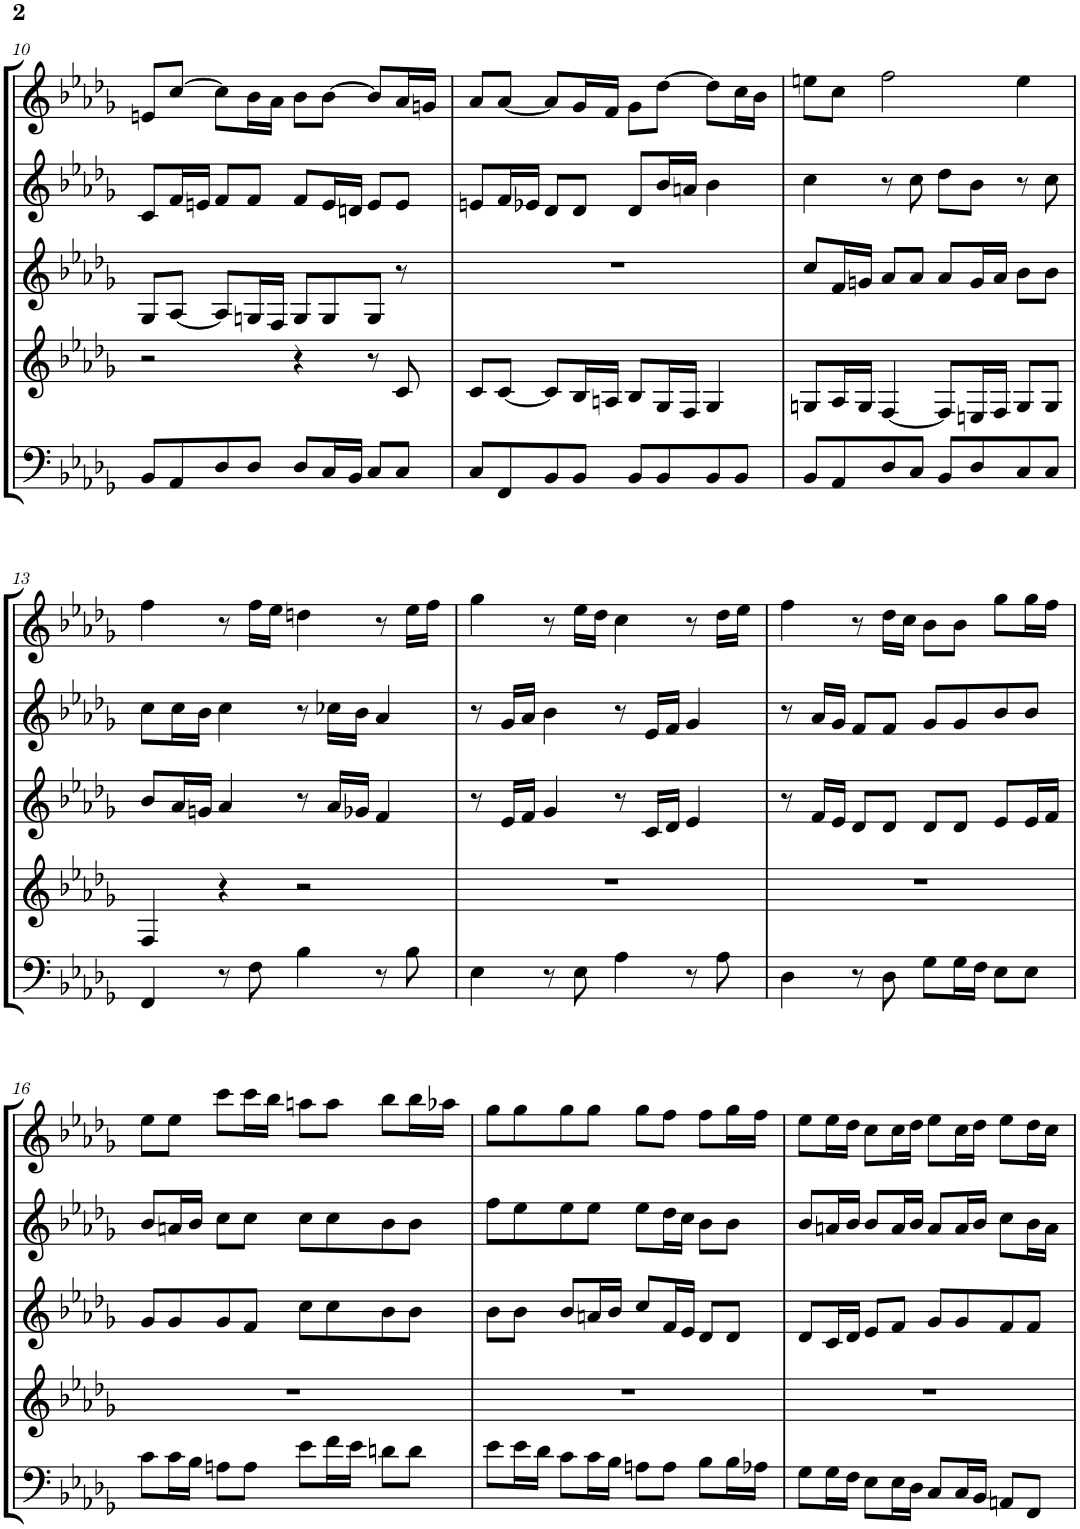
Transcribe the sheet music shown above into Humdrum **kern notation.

**kern	**kern	**kern	**kern	**kern
*part5	*part4	*part3	*part2	*part1
*staff5	*staff4	*staff3	*staff2	*staff1
*I"Bassoon	*I"Horn in F	*I"Bb Clarinet	*I"Oboe	*I"Flute
*I'Bsn	*I'Hn	*I'Cl	*I'Ob	*I'Fl
!!LO:PB:g=z
*clefF4	*clefG2	*clefG2	*clefG2	*clefG2
*	*ITrd4c7	*ITrd1c2	*	*
*k[b-e-a-d-g-]	*k[b-e-a-d-g-]	*k[b-e-a-d-g-]	*k[b-e-a-d-g-]	*k[b-e-a-d-g-]
*M4/4	*M4/4	*M4/4	*M4/4	*M4/4
=10	=10	=10	=10	=10
8BB-/L	2r	8G-/L	8c/L	8en/L
8AA-/	.	[8A-/J	16f/L	[8cc/J
.	.	.	16en/JJ	.
8D-/	.	8A-/L]	8f/L	8cc\L]
8D-/J	.	16Gn/L	8f/J	16b-\L
.	.	16F/JJ	.	16a-\JJ
8D-/L	4r	8G/L	8f/L	8b-\L
16C/L	.	8G/	16e/L	[8b-\J
16BB-/JJ	.	.	16dn/JJ	.
8C/L	8r	8G/J	8e/L	8b-/L]
8C/J	8c/	8r	8e/J	16a-/L
.	.	.	.	16gn/JJ
=11	=11	=11	=11	=11
8C/L	8c/L	1r	8en/L	8a-/L
8FF/	[8c/J	.	16f/L	[8a-/J
.	.	.	16e-X/JJ	.
8BB-/	8c/L]	.	8d-/L	8a-/L]
8BB-/J	16B-/L	.	8d-/J	16g-/L
.	16An/JJ	.	.	16f/JJ
8BB-/L	8B-/L	.	8d-/L	8g-\L
8BB-/	16G-/L	.	16b-/L	[8dd-\J
.	16F/JJ	.	16an/JJ	.
8BB-/	4G-/	.	4b-\	8dd-\L]
8BB-/J	.	.	.	16cc\L
.	.	.	.	16b-\JJ
=12	=12	=12	=12	=12
8BB-/L	8Gn/L	8cc/L	4cc\	8een\L
8AA-/	16A-/L	16f/L	.	8cc\J
.	16G/JJ	16gn/JJ	.	.
8D-/	[4F/	8a-/L	8r	2ff\
8C/J	.	8a-/J	8cc\	.
8BB-/L	8F/L]	8a-/L	8dd-\L	.
8D-/	16En/L	16g/L	8b-\J	.
.	16F/JJ	16a-/JJ	.	.
8C/	8G/L	8b-\L	8r	4ee\
8C/J	8G/J	8b-\J	8cc\	.
!!LO:LB:g=z
=13	=13	=13	=13	=13
4FF/	4F/	8b-/L	8cc\L	4ff\
.	.	16a-/L	16cc\L	.
.	.	16gn/JJ	16b-\JJ	.
8r	4r	4a-/	4cc\	8r
8F\	.	.	.	16ff\LL
.	.	.	.	16ee-\JJ
4B-\	2r	8r	8r	4ddn\
.	.	16a-/LL	16cc-X\LL	.
.	.	16g-X/JJ	16b-\JJ	.
8r	.	4f/	4a-/	8r
8B-\	.	.	.	16ee-\LL
.	.	.	.	16ff\JJ
=14	=14	=14	=14	=14
4E-\	1r	8r	8r	4gg-\
.	.	16e-/LL	16g-/LL	.
.	.	16f/JJ	16a-/JJ	.
8r	.	4g-/	4b-\	8r
8E-\	.	.	.	16ee-\LL
.	.	.	.	16dd-\JJ
4A-\	.	8r	8r	4cc\
.	.	16c/LL	16e-/LL	.
.	.	16d-/JJ	16f/JJ	.
8r	.	4e-/	4g-/	8r
8A-\	.	.	.	16dd-\LL
.	.	.	.	16ee-\JJ
=15	=15	=15	=15	=15
4D-\	1r	8r	8r	4ff\
.	.	16f/LL	16a-/LL	.
.	.	16e-/JJ	16g-/JJ	.
8r	.	8d-/L	8f/L	8r
8D-\	.	8d-/J	8f/J	16dd-\LL
.	.	.	.	16cc\JJ
8G-\L	.	8d-/L	8g-/L	8b-\L
16G-\L	.	8d-/J	8g-/	8b-\J
16F\JJ	.	.	.	.
8E-\L	.	8e-/L	8b-/	8gg-\L
8E-\J	.	16e-/L	8b-/J	16gg-\L
.	.	16f/JJ	.	16ff\JJ
!!LO:LB:g=z
=16	=16	=16	=16	=16
8c\L	1r	8g-/L	8b-/L	8ee-\L
16c\L	.	8g-/	16an/L	8ee-\J
16B-\JJ	.	.	16b-/JJ	.
8An\L	.	8g-/	8cc\L	8ccc\L
8A\J	.	8f/J	8cc\J	16ccc\L
.	.	.	.	16bb-\JJ
8e-\L	.	8cc\L	8cc\L	8aan\L
16f\L	.	8cc\	8cc\	8aa\J
16e-\JJ	.	.	.	.
8dn\L	.	8b-\	8b-\	8bb-\L
8d\J	.	8b-\J	8b-\J	16bb-\L
.	.	.	.	16aa-X\JJ
=17	=17	=17	=17	=17
8e-\L	1r	8b-\L	8ff\L	8gg-\L
16e-\L	.	8b-\J	8ee-\	8gg-\
16d-\JJ	.	.	.	.
8c\L	.	8b-/L	8ee-\	8gg-\
16c\L	.	16an/L	8ee-\J	8gg-\J
16B-\JJ	.	16b-/JJ	.	.
8An\L	.	8cc/L	8ee-\L	8gg-\L
8A\J	.	16f/L	16dd-\L	8ff\J
.	.	16e-/JJ	16cc\JJ	.
8B-\L	.	8d-/L	8b-\L	8ff\L
16B-\L	.	8d-/J	8b-\J	16gg-\L
16A-X\JJ	.	.	.	16ff\JJ
=18	=18	=18	=18	=18
8G-\L	1r	8d-/L	8b-/L	8ee-\L
16G-\L	.	16c/L	16an/L	16ee-\L
16F\JJ	.	16d-/JJ	16b-/JJ	16dd-\JJ
8E-\L	.	8e-/L	8b-/L	8cc\L
16E-\L	.	8f/J	16a/L	16cc\L
16D-\JJ	.	.	16b-/JJ	16dd-\JJ
8C/L	.	8g-/L	8a/L	8ee-\L
16C/L	.	8g-/	16a/L	16cc\L
16BB-/JJ	.	.	16b-/JJ	16dd-\JJ
8AAn/L	.	8f/	8cc\L	8ee-\L
8FF/J	.	8f/J	16b-\L	16dd-\L
.	.	.	16a\JJ	16cc\JJ
=	=	=	=	=
*-	*-	*-	*-	*-
